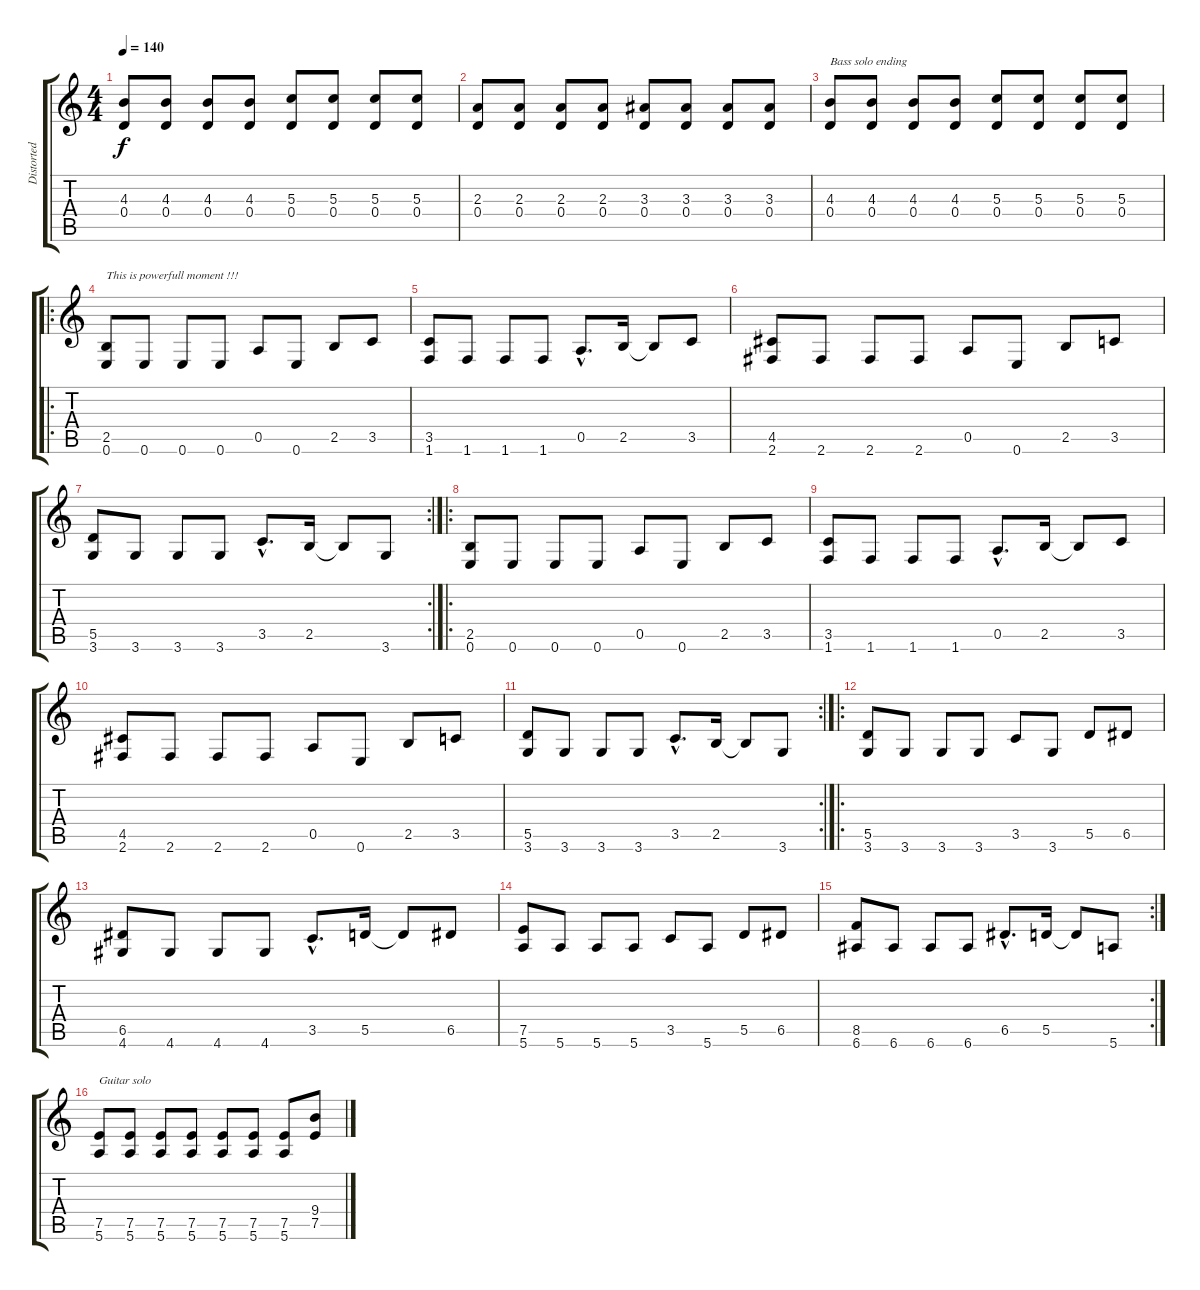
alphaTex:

\track ("Distorted Guitar 1" "Distorted ") {instrument distortionguitar}
\staff {score tabs}
\tuning (E4 B3 G3 D3 A2 E2) {hide}
\ts (4 4)
\tempo 140
\clef g2
\ks c
(4.3 0.4).8{dy f} (4.3 0.4).8 (4.3 0.4).8 (4.3 0.4).8 (5.3 0.4).8 (5.3 0.4).8 (5.3 0.4).8 (5.3 0.4).8 |
(2.3 0.4).8 (2.3 0.4).8 (2.3 0.4).8 (2.3 0.4).8 (3.3 0.4).8 (3.3 0.4).8 (3.3 0.4).8 (3.3 0.4).8 |
(4.3 0.4).8{txt "Bass solo ending"} (4.3 0.4).8 (4.3 0.4).8 (4.3 0.4).8 (5.3 0.4).8 (5.3 0.4).8 (5.3 0.4).8 (5.3 0.4).8 |
\ro
(2.5 0.6).8{txt "This is powerfull moment !!!"} 0.6.8 0.6.8 0.6.8 0.5.8 0.6.8 2.5.8 3.5.8 |
(3.5 1.6).8 1.6.8 1.6.8 1.6.8 0.5{hac}.8{d} 2.5.16 2.5{t}.8 3.5.8 |
(4.5 2.6).8 2.6.8 2.6.8 2.6.8 0.5.8 0.6.8 2.5.8 3.5.8 |
\rc 2
(5.5 3.6).8 3.6.8 3.6.8 3.6.8 3.5{hac}.8{d} 2.5.16 2.5{t}.8 3.6.8 |
\ro
(2.5 0.6).8 0.6.8 0.6.8 0.6.8 0.5.8 0.6.8 2.5.8 3.5.8 |
(3.5 1.6).8 1.6.8 1.6.8 1.6.8 0.5{hac}.8{d} 2.5.16 2.5{t}.8 3.5.8 |
(4.5 2.6).8 2.6.8 2.6.8 2.6.8 0.5.8 0.6.8 2.5.8 3.5.8 |
\rc 2
(5.5 3.6).8 3.6.8 3.6.8 3.6.8 3.5{hac}.8{d} 2.5.16 2.5{t}.8 3.6.8 |
\ro
(5.5 3.6).8 3.6.8 3.6.8 3.6.8 3.5.8 3.6.8 5.5.8 6.5.8 |
(6.5 4.6).8 4.6.8 4.6.8 4.6.8 3.5{hac}.8{d} 5.5.16 5.5{t}.8 6.5.8 |
(7.5 5.6).8 5.6.8 5.6.8 5.6.8 3.5.8 5.6.8 5.5.8 6.5.8 |
\rc 2
(8.5 6.6).8 6.6.8 6.6.8 6.6.8 6.5{hac}.8{d} 5.5.16 5.5{t}.8 5.6.8 |
(7.5 5.6).8{txt "Guitar solo"} (7.5 5.6).8 (7.5 5.6).8 (7.5 5.6).8 (7.5 5.6).8 (7.5 5.6).8 (7.5 5.6).8 (9.4 7.5).8
